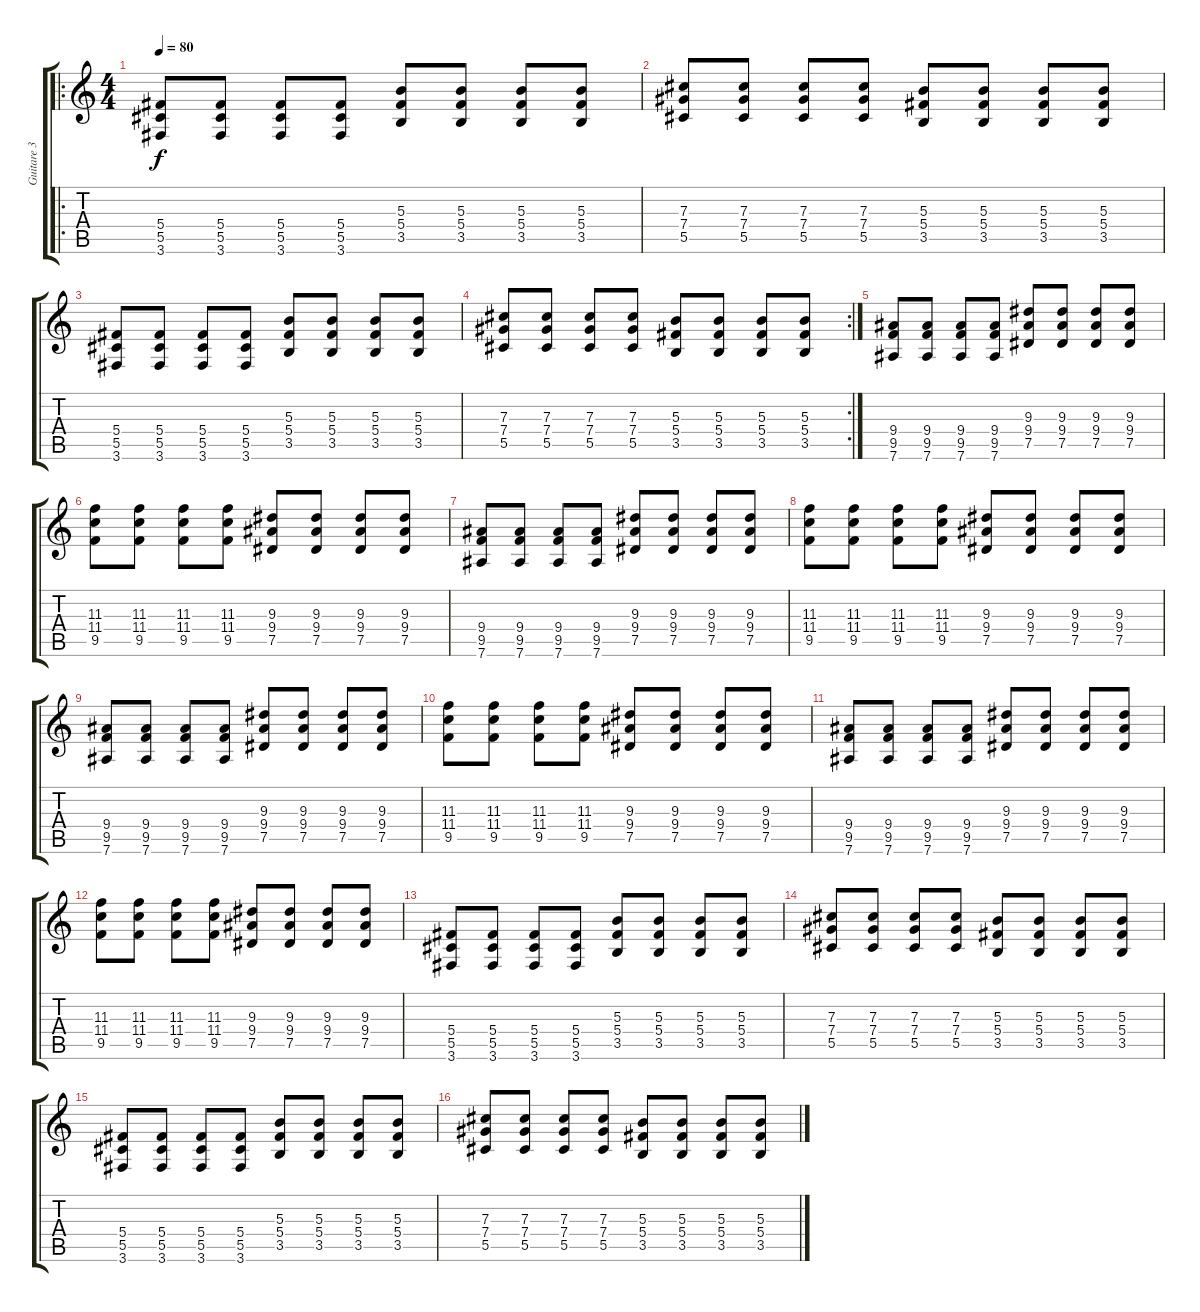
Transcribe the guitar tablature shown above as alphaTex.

\track ("Guitare 3" "Guitare 3") {instrument distortionguitar}
\staff {score tabs}
\tuning (Eb4 Bb3 Gb3 Db3 Ab2 Eb2) {hide}
\ro
\ts (4 4)
\tempo 80
\clef g2
\ks c
(5.4 5.5 3.6).8{dy f} (5.4 5.5 3.6).8 (5.4 5.5 3.6).8 (5.4 5.5 3.6).8 (5.3 5.4 3.5).8 (5.3 5.4 3.5).8 (5.3 5.4 3.5).8 (5.3 5.4 3.5).8 |
(7.3 7.4 5.5).8 (7.3 7.4 5.5).8 (7.3 7.4 5.5).8 (7.3 7.4 5.5).8 (5.3 5.4 3.5).8 (5.3 5.4 3.5).8 (5.3 5.4 3.5).8 (5.3 5.4 3.5).8 |
(5.4 5.5 3.6).8 (5.4 5.5 3.6).8 (5.4 5.5 3.6).8 (5.4 5.5 3.6).8 (5.3 5.4 3.5).8 (5.3 5.4 3.5).8 (5.3 5.4 3.5).8 (5.3 5.4 3.5).8 |
\rc 2
(7.3 7.4 5.5).8 (7.3 7.4 5.5).8 (7.3 7.4 5.5).8 (7.3 7.4 5.5).8 (5.3 5.4 3.5).8 (5.3 5.4 3.5).8 (5.3 5.4 3.5).8 (5.3 5.4 3.5).8 |
(9.4 9.5 7.6).8 (9.4 9.5 7.6).8 (9.4 9.5 7.6).8 (9.4 9.5 7.6).8 (9.3 9.4 7.5).8 (9.3 9.4 7.5).8 (9.3 9.4 7.5).8 (9.3 9.4 7.5).8 |
(11.3 11.4 9.5).8 (11.3 11.4 9.5).8 (11.3 11.4 9.5).8 (11.3 11.4 9.5).8 (9.3 9.4 7.5).8 (9.3 9.4 7.5).8 (9.3 9.4 7.5).8 (9.3 9.4 7.5).8 |
(9.4 9.5 7.6).8 (9.4 9.5 7.6).8 (9.4 9.5 7.6).8 (9.4 9.5 7.6).8 (9.3 9.4 7.5).8 (9.3 9.4 7.5).8 (9.3 9.4 7.5).8 (9.3 9.4 7.5).8 |
(11.3 11.4 9.5).8 (11.3 11.4 9.5).8 (11.3 11.4 9.5).8 (11.3 11.4 9.5).8 (9.3 9.4 7.5).8 (9.3 9.4 7.5).8 (9.3 9.4 7.5).8 (9.3 9.4 7.5).8 |
(9.4 9.5 7.6).8 (9.4 9.5 7.6).8 (9.4 9.5 7.6).8 (9.4 9.5 7.6).8 (9.3 9.4 7.5).8 (9.3 9.4 7.5).8 (9.3 9.4 7.5).8 (9.3 9.4 7.5).8 |
(11.3 11.4 9.5).8 (11.3 11.4 9.5).8 (11.3 11.4 9.5).8 (11.3 11.4 9.5).8 (9.3 9.4 7.5).8 (9.3 9.4 7.5).8 (9.3 9.4 7.5).8 (9.3 9.4 7.5).8 |
(9.4 9.5 7.6).8 (9.4 9.5 7.6).8 (9.4 9.5 7.6).8 (9.4 9.5 7.6).8 (9.3 9.4 7.5).8 (9.3 9.4 7.5).8 (9.3 9.4 7.5).8 (9.3 9.4 7.5).8 |
(11.3 11.4 9.5).8 (11.3 11.4 9.5).8 (11.3 11.4 9.5).8 (11.3 11.4 9.5).8 (9.3 9.4 7.5).8 (9.3 9.4 7.5).8 (9.3 9.4 7.5).8 (9.3 9.4 7.5).8 |
(5.4 5.5 3.6).8 (5.4 5.5 3.6).8 (5.4 5.5 3.6).8 (5.4 5.5 3.6).8 (5.3 5.4 3.5).8 (5.3 5.4 3.5).8 (5.3 5.4 3.5).8 (5.3 5.4 3.5).8 |
(7.3 7.4 5.5).8 (7.3 7.4 5.5).8 (7.3 7.4 5.5).8 (7.3 7.4 5.5).8 (5.3 5.4 3.5).8 (5.3 5.4 3.5).8 (5.3 5.4 3.5).8 (5.3 5.4 3.5).8 |
(5.4 5.5 3.6).8 (5.4 5.5 3.6).8 (5.4 5.5 3.6).8 (5.4 5.5 3.6).8 (5.3 5.4 3.5).8 (5.3 5.4 3.5).8 (5.3 5.4 3.5).8 (5.3 5.4 3.5).8 |
(7.3 7.4 5.5).8 (7.3 7.4 5.5).8 (7.3 7.4 5.5).8 (7.3 7.4 5.5).8 (5.3 5.4 3.5).8 (5.3 5.4 3.5).8 (5.3 5.4 3.5).8 (5.3 5.4 3.5).8
